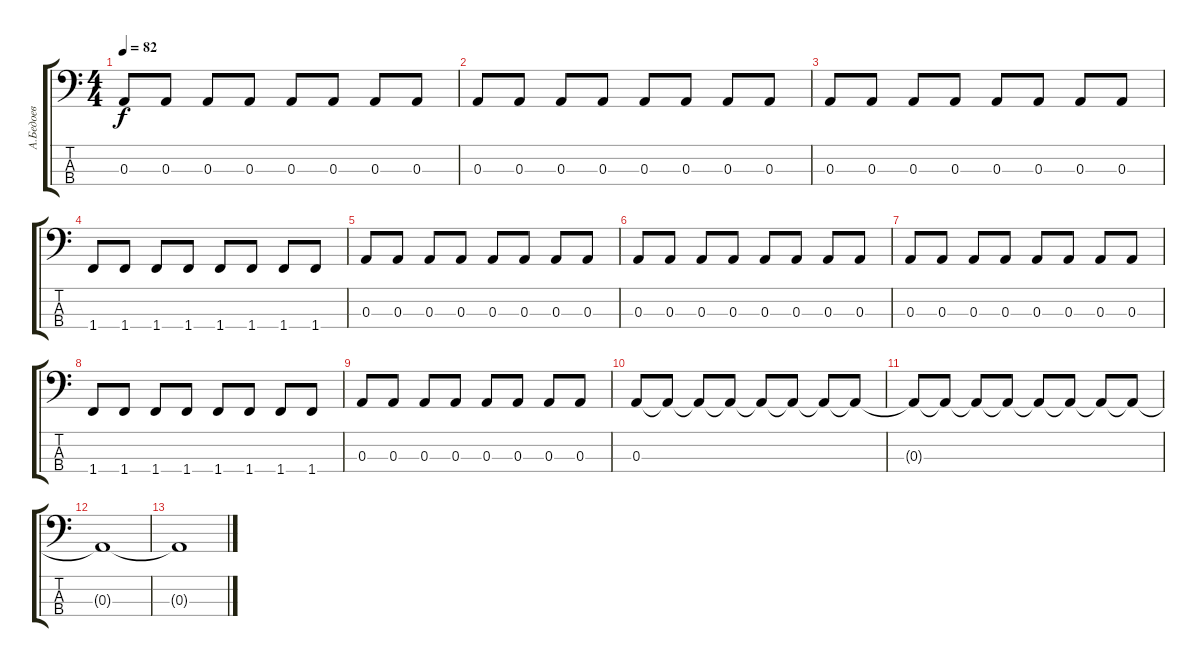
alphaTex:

\track ("А.Бедоев" "А.Бедоев") {instrument electricbassfinger}
\staff {score tabs}
\tuning (G2 D2 A1 E1) {hide}
\ts (4 4)
\tempo 82
\clef f4
\ks c
0.3.8{dy f} 0.3.8 0.3.8 0.3.8 0.3.8 0.3.8 0.3.8 0.3.8 |
0.3.8 0.3.8 0.3.8 0.3.8 0.3.8 0.3.8 0.3.8 0.3.8 |
0.3.8 0.3.8 0.3.8 0.3.8 0.3.8 0.3.8 0.3.8 0.3.8 |
1.4.8 1.4.8 1.4.8 1.4.8 1.4.8 1.4.8 1.4.8 1.4.8 |
0.3.8 0.3.8 0.3.8 0.3.8 0.3.8 0.3.8 0.3.8 0.3.8 |
0.3.8 0.3.8 0.3.8 0.3.8 0.3.8 0.3.8 0.3.8 0.3.8 |
0.3.8 0.3.8 0.3.8 0.3.8 0.3.8 0.3.8 0.3.8 0.3.8 |
1.4.8 1.4.8 1.4.8 1.4.8 1.4.8 1.4.8 1.4.8 1.4.8 |
0.3.8 0.3.8 0.3.8 0.3.8 0.3.8 0.3.8 0.3.8 0.3.8 |
0.3.8 0.3{t}.8 0.3{t}.8 0.3{t}.8 0.3{t}.8 0.3{t}.8 0.3{t}.8 0.3{t}.8 |
0.3{t}.8 0.3{t}.8 0.3{t}.8 0.3{t}.8 0.3{t}.8 0.3{t}.8 0.3{t}.8 0.3{t}.8 |
0.3{t}.1 |
0.3{t}.1
